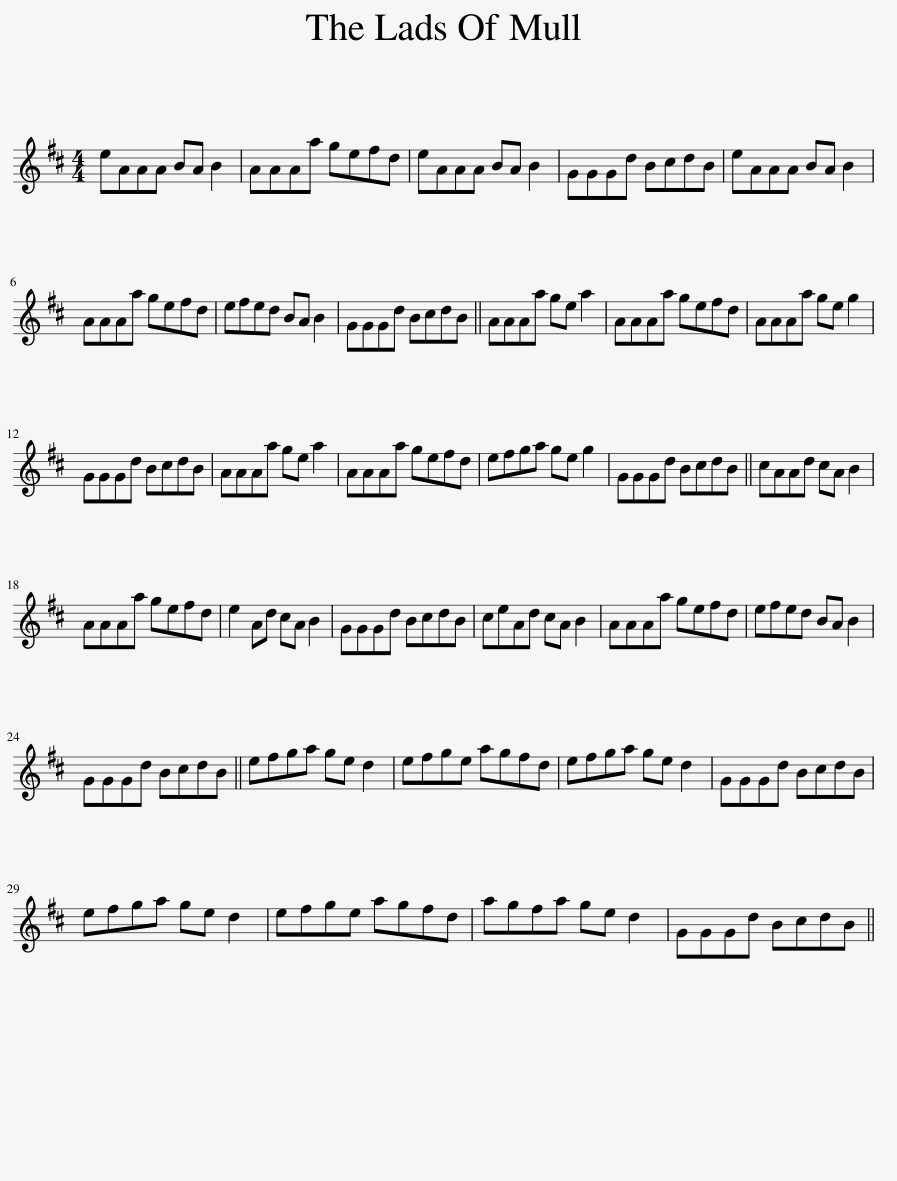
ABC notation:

X:1
L:1/8
M:4/4
I:linebreak $
K:D
V:1 treble
V:1
 eAAA BA B2 | AAAa gefd | eAAA BA B2 | GGGd BcdB | eAAA BA B2 |$ %5
 AAAa gefd | efed BA B2 | GGGd BcdB || AAAa ge a2 | AAAa gefd | %10
 AAAa ge g2 |$ GGGd BcdB | AAAa ge a2 | AAAa gefd | efga ge g2 | %15
 GGGd BcdB || cAAd cA B2 |$ AAAa gefd | e2 Ad cA B2 | GGGd BcdB | %20
 ceAd cA B2 | AAAa gefd | efed BA B2 |$ GGGd BcdB || efga ge d2 | %25
 efge agfd | efga ge d2 | GGGd BcdB |$ efga ge d2 | efge agfd | %30
 agfa ge d2 | GGGd BcdB || %32
